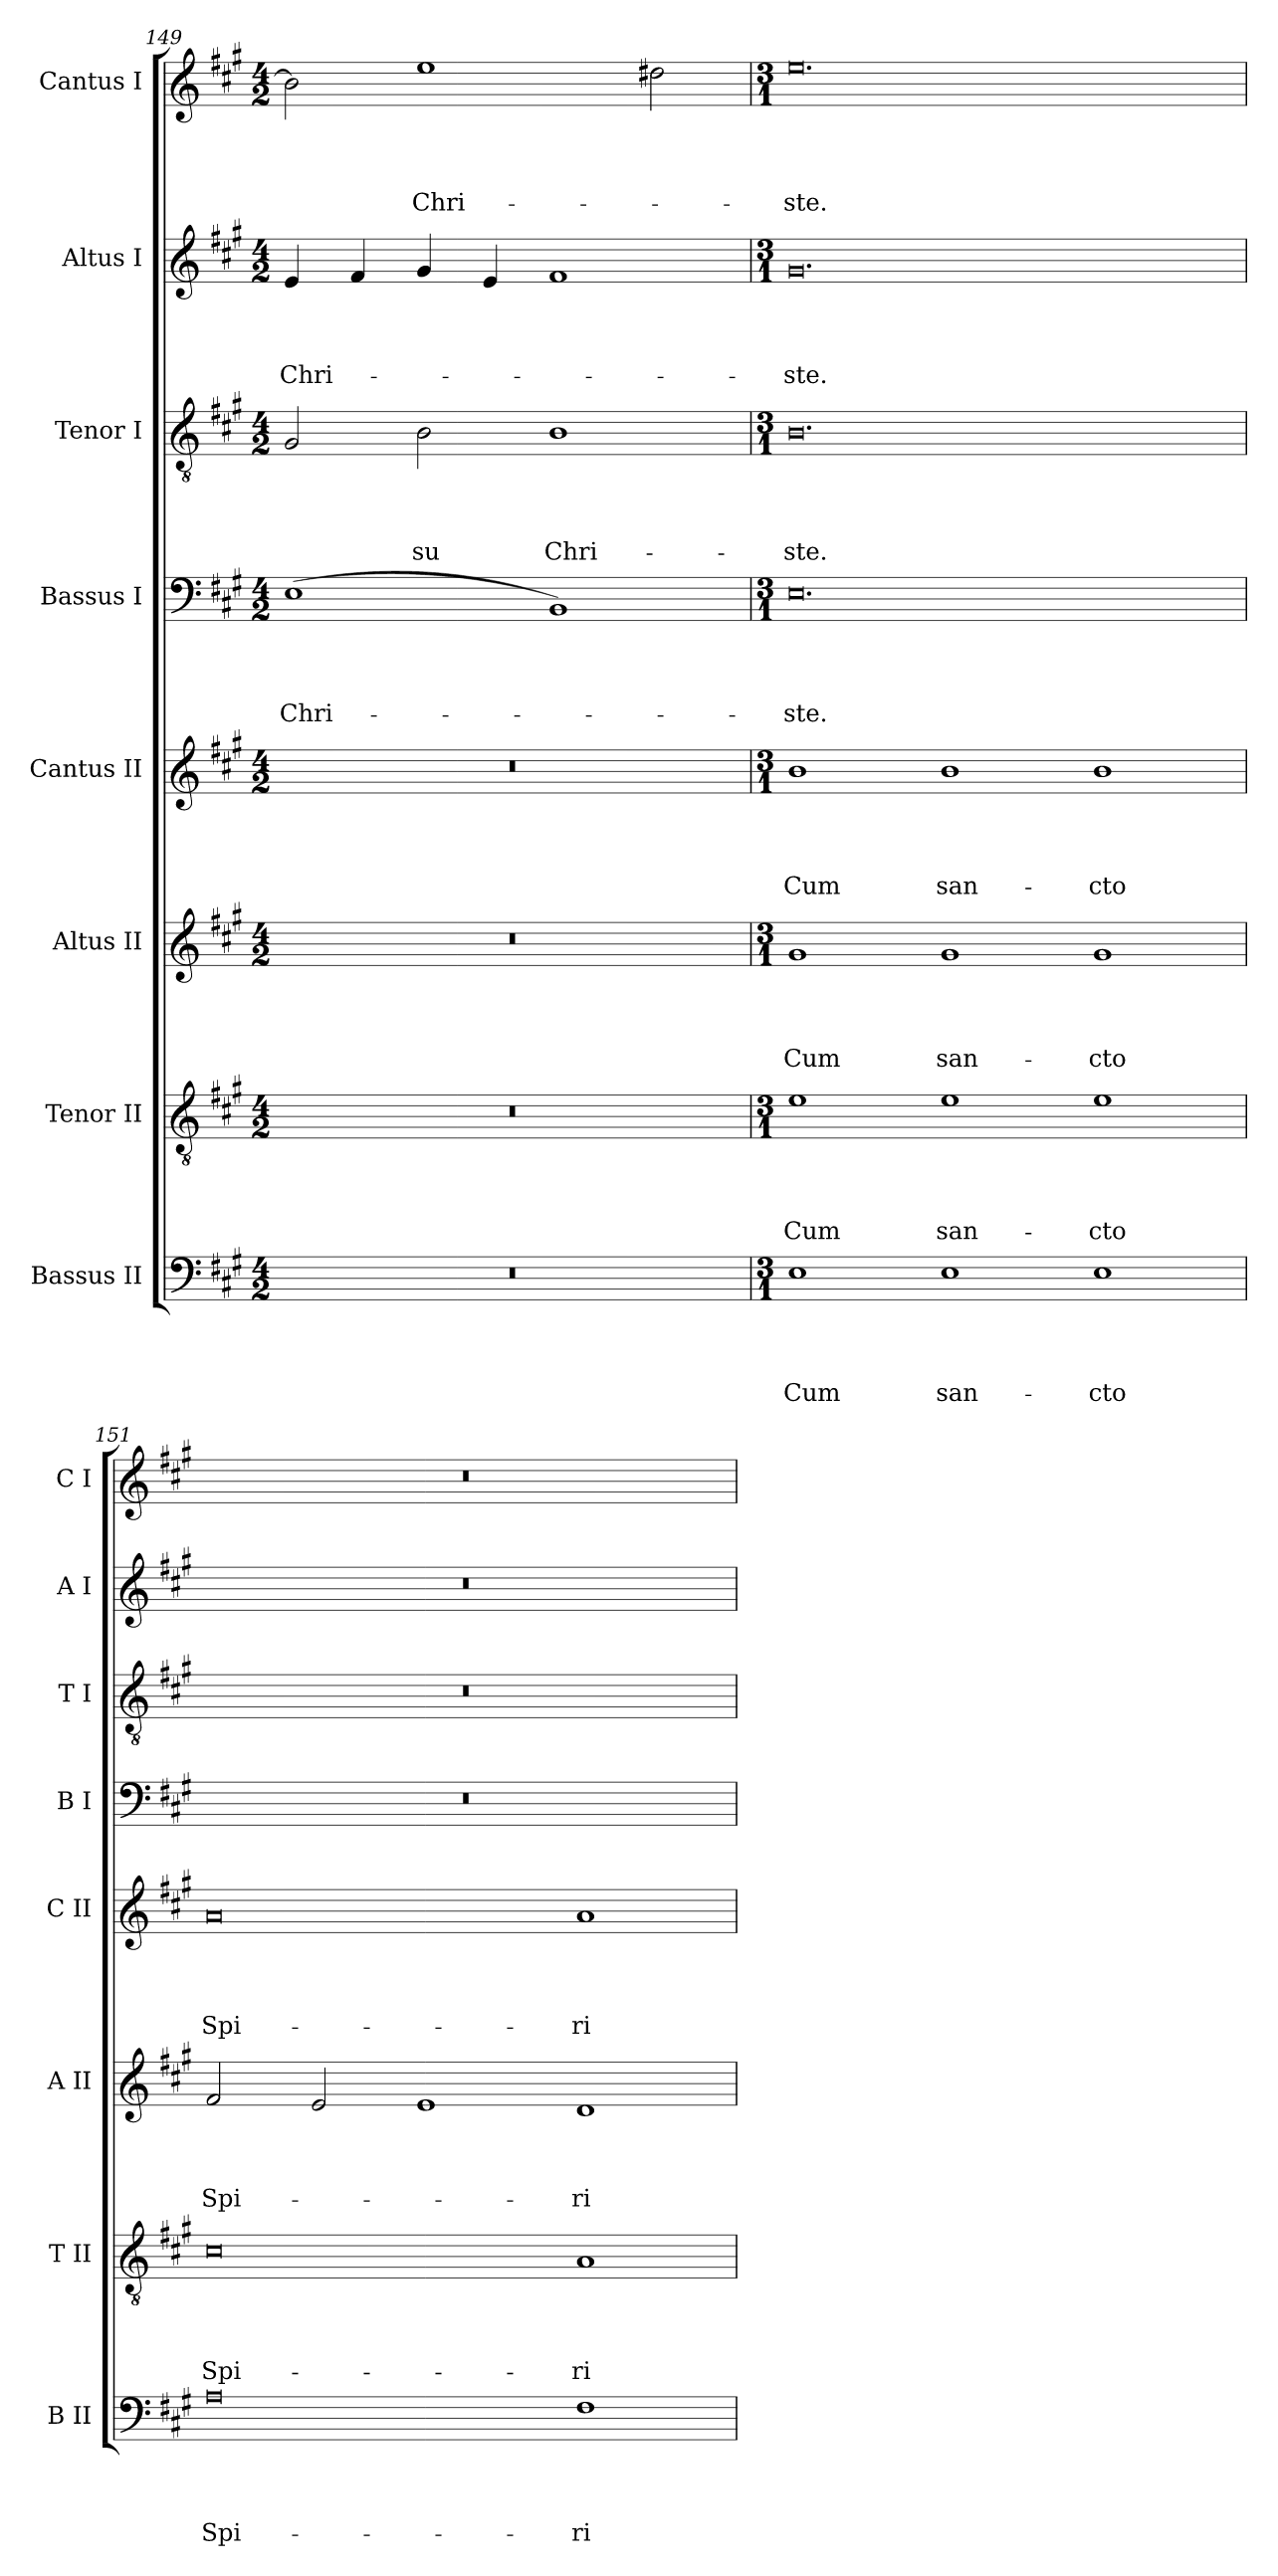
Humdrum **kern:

**kern	**text	**text	**text	**text	**kern	**text	**text	**text	**text	**kern	**text	**text	**text	**text	**kern	**text	**text	**text	**text	**kern	**text	**text	**text	**text	**kern	**text	**text	**text	**text	**kern	**text	**text	**text	**text	**kern	**text	**text	**text	**text
*part8	*part8	*part8	*part8	*part8	*part7	*part7	*part7	*part7	*part7	*part6	*part6	*part6	*part6	*part6	*part5	*part5	*part5	*part5	*part5	*part4	*part4	*part4	*part4	*part4	*part3	*part3	*part3	*part3	*part3	*part2	*part2	*part2	*part2	*part2	*part1	*part1	*part1	*part1	*part1
*staff8	*staff8	*staff8	*staff8	*staff8	*staff7	*staff7	*staff7	*staff7	*staff7	*staff6	*staff6	*staff6	*staff6	*staff6	*staff5	*staff5	*staff5	*staff5	*staff5	*staff4	*staff4	*staff4	*staff4	*staff4	*staff3	*staff3	*staff3	*staff3	*staff3	*staff2	*staff2	*staff2	*staff2	*staff2	*staff1	*staff1	*staff1	*staff1	*staff1
*I"Bassus II	*	*	*	*	*I"Tenor II	*	*	*	*	*I"Altus II	*	*	*	*	*I"Cantus II	*	*	*	*	*I"Bassus I	*	*	*	*	*I"Tenor I	*	*	*	*	*I"Altus I	*	*	*	*	*I"Cantus I	*	*	*	*
*I'B II	*	*	*	*	*I'T II	*	*	*	*	*I'A II	*	*	*	*	*I'C II	*	*	*	*	*I'B I	*	*	*	*	*I'T I	*	*	*	*	*I'A I	*	*	*	*	*I'C I	*	*	*	*
*clefF4	*	*	*	*	*clefGv2	*	*	*	*	*clefG2	*	*	*	*	*clefG2	*	*	*	*	*clefF4	*	*	*	*	*clefGv2	*	*	*	*	*clefG2	*	*	*	*	*clefG2	*	*	*	*
*k[f#c#g#]	*	*	*	*	*k[f#c#g#]	*	*	*	*	*k[f#c#g#]	*	*	*	*	*k[f#c#g#]	*	*	*	*	*k[f#c#g#]	*	*	*	*	*k[f#c#g#]	*	*	*	*	*k[f#c#g#]	*	*	*	*	*k[f#c#g#]	*	*	*	*
*A:	*	*	*	*	*A:	*	*	*	*	*A:	*	*	*	*	*A:	*	*	*	*	*A:	*	*	*	*	*A:	*	*	*	*	*A:	*	*	*	*	*A:	*	*	*	*
*M4/2	*	*	*	*	*M4/2	*	*	*	*	*M4/2	*	*	*	*	*M4/2	*	*	*	*	*M4/2	*	*	*	*	*M4/2	*	*	*	*	*M4/2	*	*	*	*	*M4/2	*	*	*	*
=149	=149	=149	=149	=149	=149	=149	=149	=149	=149	=149	=149	=149	=149	=149	=149	=149	=149	=149	=149	=149	=149	=149	=149	=149	=149	=149	=149	=149	=149	=149	=149	=149	=149	=149	=149	=149	=149	=149	=149
0r	.	.	.	.	0r	.	.	.	.	0r	.	.	.	.	0r	.	.	.	.	(1E	.	.	.	Chri-	2G#/	.	.	.	.	4e/	.	.	.	Chri-	2b\]	.	.	.	.
.	.	.	.	.	.	.	.	.	.	.	.	.	.	.	.	.	.	.	.	.	.	.	.	.	.	.	.	.	.	4f#/	.	.	.	.	.	.	.	.	.
.	.	.	.	.	.	.	.	.	.	.	.	.	.	.	.	.	.	.	.	.	.	.	.	.	2B\	.	.	.	-su	4g#/	.	.	.	.	1ee	.	.	.	Chri-
.	.	.	.	.	.	.	.	.	.	.	.	.	.	.	.	.	.	.	.	.	.	.	.	.	.	.	.	.	.	4e/	.	.	.	.	.	.	.	.	.
.	.	.	.	.	.	.	.	.	.	.	.	.	.	.	.	.	.	.	.	1BB)	.	.	.	.	1B	.	.	.	Chri-	1f#	.	.	.	.	.	.	.	.	.
.	.	.	.	.	.	.	.	.	.	.	.	.	.	.	.	.	.	.	.	.	.	.	.	.	.	.	.	.	.	.	.	.	.	.	2dd#X\	.	.	.	.
=150	=150	=150	=150	=150	=150	=150	=150	=150	=150	=150	=150	=150	=150	=150	=150	=150	=150	=150	=150	=150	=150	=150	=150	=150	=150	=150	=150	=150	=150	=150	=150	=150	=150	=150	=150	=150	=150	=150	=150
*M3/1	*	*	*	*	*M3/1	*	*	*	*	*M3/1	*	*	*	*	*M3/1	*	*	*	*	*M3/1	*	*	*	*	*M3/1	*	*	*	*	*M3/1	*	*	*	*	*M3/1	*	*	*	*
1E	.	.	.	Cum	1e	.	.	.	Cum	1g#	.	.	.	Cum	1b	.	.	.	Cum	0.E	.	.	.	-ste.	0.B	.	.	.	-ste.	0.g#	.	.	.	-ste.	0.ee	.	.	.	-ste.
1E	.	.	.	san-	1e	.	.	.	san-	1g#	.	.	.	san-	1b	.	.	.	san-	.	.	.	.	.	.	.	.	.	.	.	.	.	.	.	.	.	.	.	.
1E	.	.	.	-cto	1e	.	.	.	-cto	1g#	.	.	.	-cto	1b	.	.	.	-cto	.	.	.	.	.	.	.	.	.	.	.	.	.	.	.	.	.	.	.	.
=151	=151	=151	=151	=151	=151	=151	=151	=151	=151	=151	=151	=151	=151	=151	=151	=151	=151	=151	=151	=151	=151	=151	=151	=151	=151	=151	=151	=151	=151	=151	=151	=151	=151	=151	=151	=151	=151	=151	=151
0A	.	.	.	Spi-	0c#	.	.	.	Spi-	2f#/	.	.	.	Spi-	0a	.	.	.	Spi-	0.r	.	.	.	.	0.r	.	.	.	.	0.r	.	.	.	.	0.r	.	.	.	.
.	.	.	.	.	.	.	.	.	.	2e/	.	.	.	.	.	.	.	.	.	.	.	.	.	.	.	.	.	.	.	.	.	.	.	.	.	.	.	.	.
.	.	.	.	.	.	.	.	.	.	1e	.	.	.	.	.	.	.	.	.	.	.	.	.	.	.	.	.	.	.	.	.	.	.	.	.	.	.	.	.
1F#	.	.	.	-ri-	1A	.	.	.	-ri-	1d	.	.	.	-ri-	1a	.	.	.	-ri-	.	.	.	.	.	.	.	.	.	.	.	.	.	.	.	.	.	.	.	.
=	=	=	=	=	=	=	=	=	=	=	=	=	=	=	=	=	=	=	=	=	=	=	=	=	=	=	=	=	=	=	=	=	=	=	=	=	=	=	=
*-	*-	*-	*-	*-	*-	*-	*-	*-	*-	*-	*-	*-	*-	*-	*-	*-	*-	*-	*-	*-	*-	*-	*-	*-	*-	*-	*-	*-	*-	*-	*-	*-	*-	*-	*-	*-	*-	*-	*-
